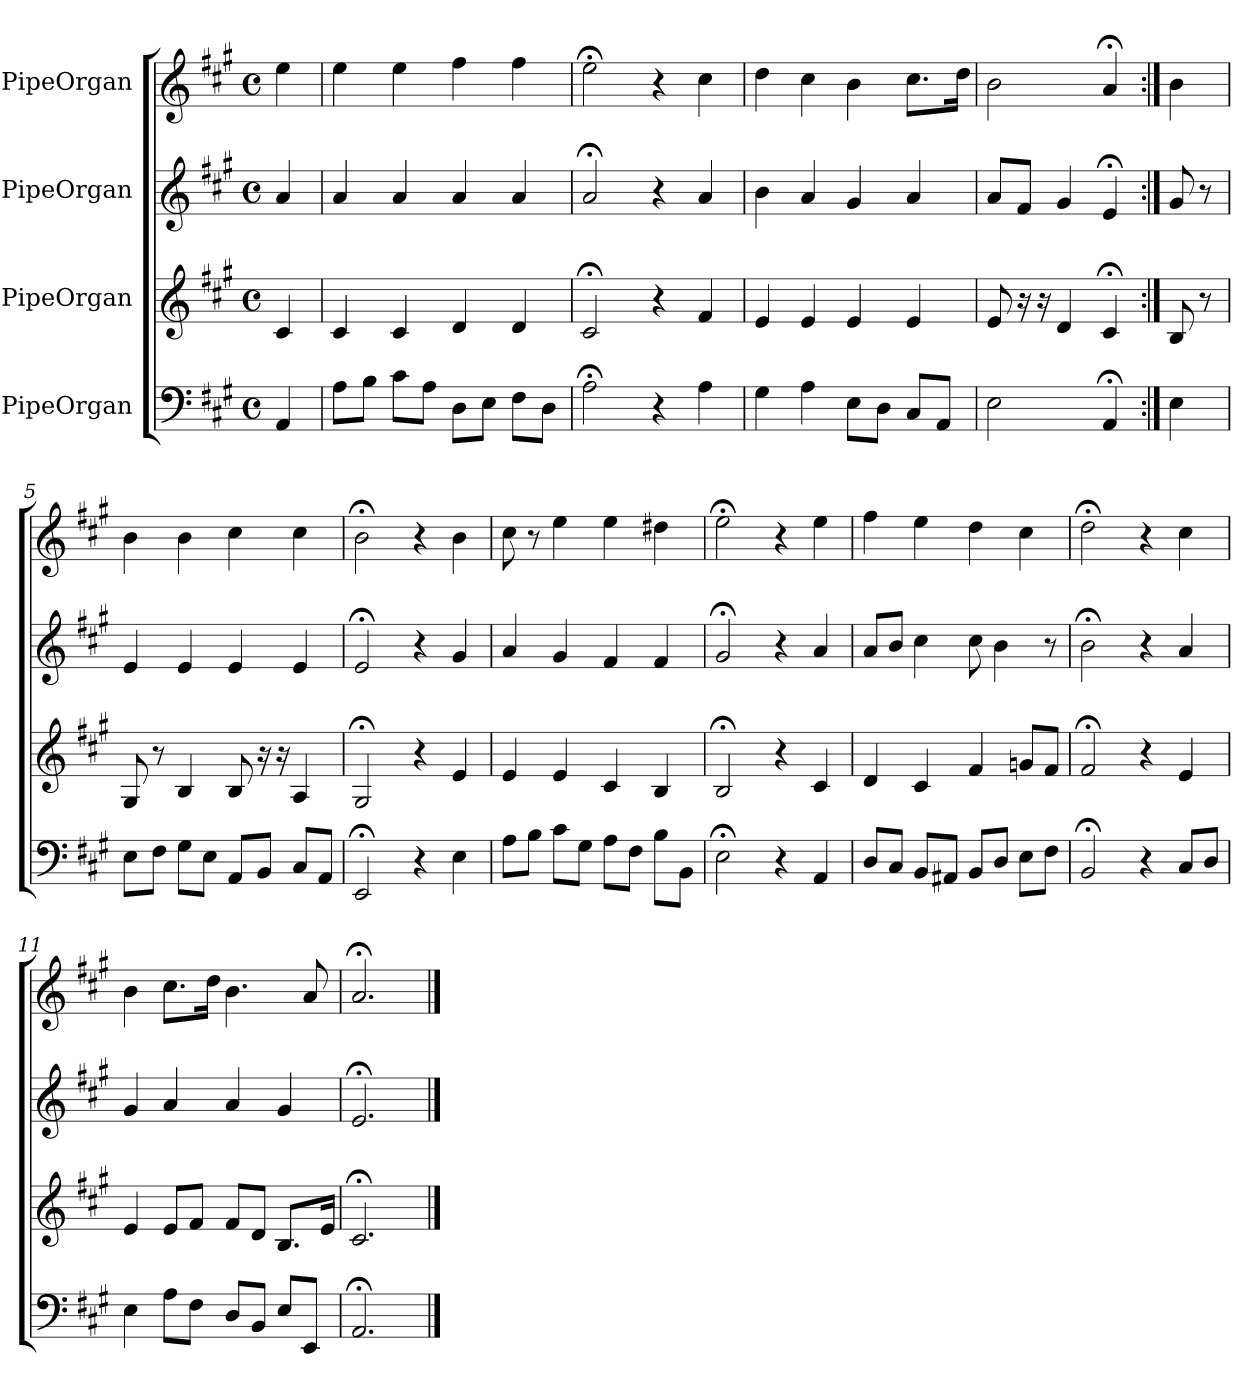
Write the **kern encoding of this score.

**kern	**kern	**kern	**kern
*part4	*part3	*part2	*part1
*staff4	*staff3	*staff2	*staff1
*I"PipeOrgan	*I"PipeOrgan	*I"PipeOrgan	*I"PipeOrgan
*k[f#c#g#]	*k[f#c#g#]	*k[f#c#g#]	*k[f#c#g#]
*A:	*A:	*A:	*A:
*M4/4	*M4/4	*M4/4	*M4/4
*met(c)	*met(c)	*met(c)	*met(c)
*MM60	*MM60	*MM60	*MM60
=	=	=	=
4AA	4c#	4a	4ee
=1	=1	=1	=1
8AL	4c#	4a	4ee
8BJ	.	.	.
8c#L	4c#	4a	4ee
8AJ	.	.	.
8DL	4d	4a	4ff#
8EJ	.	.	.
8F#L	4d	4a	4ff#
8DJ	.	.	.
=2	=2	=2	=2
2A;<	2c#;<	2a;<	2ee;<
4r	4r	4r	4r
4A	4f#	4a	4cc#
=3	=3	=3	=3
4G#	4e	4b	4dd
4A	4e	4a	4cc#
8EL	4e	4g#	4b
8DJ	.	.	.
8C#L	4e	4a	8.cc#L
8AAJ	.	.	.
.	.	.	16ddJk
=4	=4	=4	=4
2E	8e	8aL	2b
.	16r	8f#J	.
.	16r	.	.
.	4d	4g#	.
4AA;<	4c#;<	4e;<	4a;<
=:|!	=:|!	=:|!	=:|!
4E	8B	8g#	4b
.	8r	8r	.
=5	=5	=5	=5
8EL	8G#	4e	4b
8F#J	8r	.	.
8G#L	4B	4e	4b
8EJ	.	.	.
8AAL	8B	4e	4cc#
8BBJ	16r	.	.
.	16r	.	.
8C#L	4A	4e	4cc#
8AAJ	.	.	.
=6	=6	=6	=6
2EE;<	2G#;<	2e;<	2b;<
4r	4r	4r	4r
4E	4e	4g#	4b
=7	=7	=7	=7
8AL	4e	4a	8cc#
8BJ	.	.	8r
8c#L	4e	4g#	4ee
8G#J	.	.	.
8AL	4c#	4f#	4ee
8F#J	.	.	.
8BL	4B	4f#	4dd#X
8BBJ	.	.	.
=8	=8	=8	=8
2E;<	2B;<	2g#;<	2ee;<
4r	4r	4r	4r
4AA	4c#	4a	4ee
=9	=9	=9	=9
8DL	4d	8aL	4ff#
8C#J	.	8bJ	.
8BBL	4c#	4cc#	4ee
8AA#XJ	.	.	.
8BBL	4f#	8cc#	4dd
8DJ	.	4b	.
8EL	8gnL	.	4cc#
8F#J	8f#J	8r	.
=10	=10	=10	=10
2BB;<	2f#;<	2b;<	2dd;<
4r	4r	4r	4r
8C#L	4e	4a	4cc#
8DJ	.	.	.
=11	=11	=11	=11
4E	4e	4g#	4b
8AL	8eL	4a	8.cc#L
8F#J	8f#J	.	.
.	.	.	16ddJk
8DL	8f#L	4a	4.b
8BBJ	8dJ	.	.
8EL	8.BL	4g#	.
8EEJ	.	.	8a
.	16eJk	.	.
=12	=12	=12	=12
2.AA;<	2.c#;<	2.e;<	2.a;<
==	==	==	==
*-	*-	*-	*-
